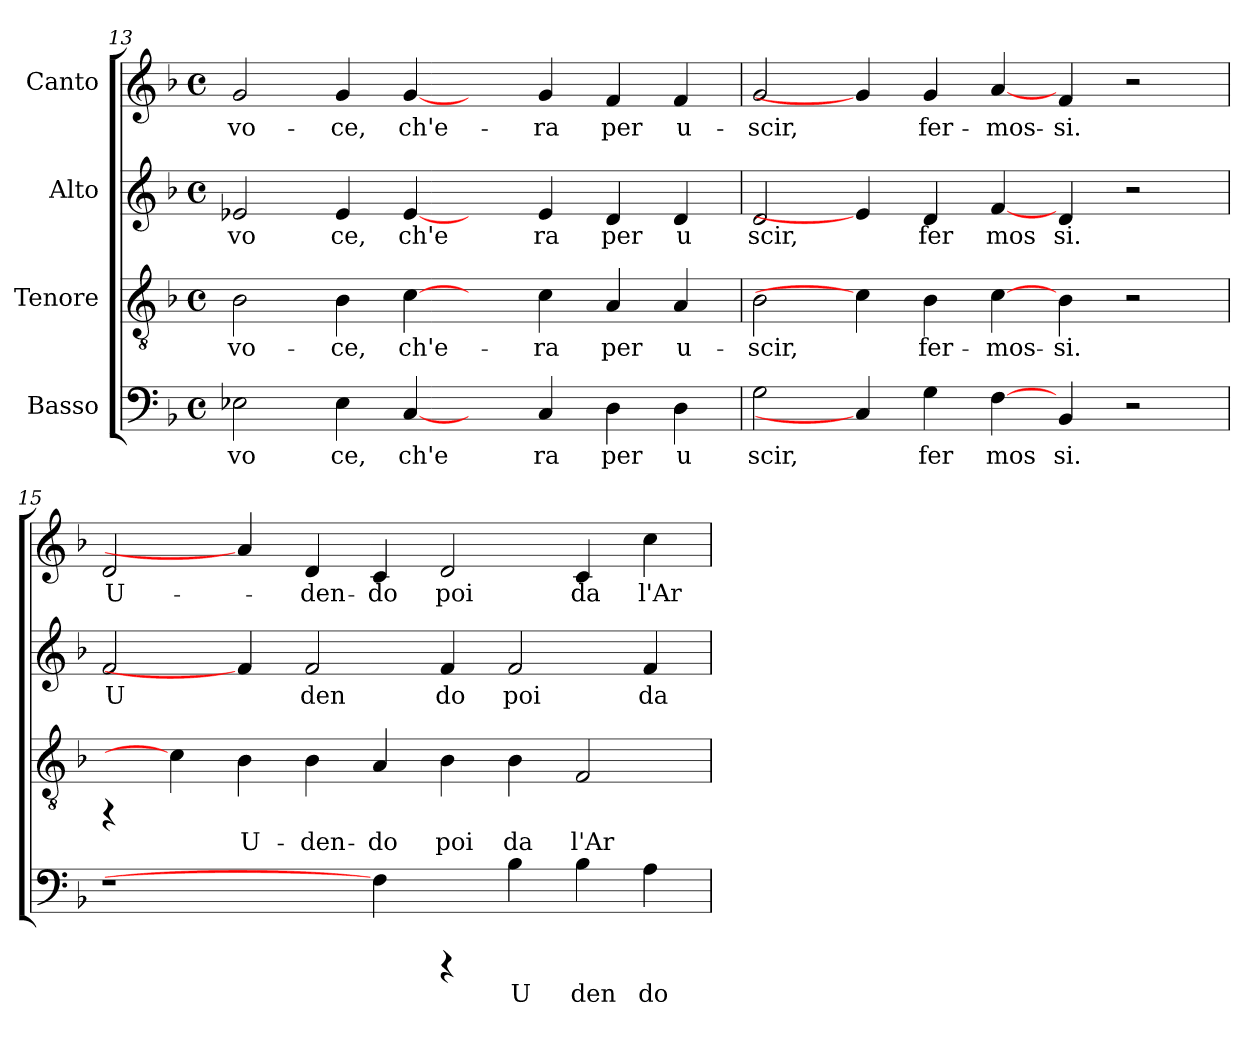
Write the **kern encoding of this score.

**kern	**text	**kern	**text	**kern	**text	**kern	**text
*part4	*part4	*part3	*part3	*part2	*part2	*part1	*part1
*staff4	*staff4	*staff3	*staff3	*staff2	*staff2	*staff1	*staff1
*I"Basso	*	*I"Tenore	*	*I"Alto	*	*I"Canto	*
!!LO:LB:g=z
*clefF4	*	*clefGv2	*	*clefG2	*	*clefG2	*
*k[b-]	*	*k[b-]	*	*k[b-]	*	*k[b-]	*
*F:	*	*F:	*	*F:	*	*F:	*
*M4/4	*	*M4/4	*	*M4/4	*	*M4/4	*
*met(c)	*	*met(c)	*	*met(c)	*	*met(c)	*
=13	=13	=13	=13	=13	=13	=13	=13
!	!LO:LY:b:cj	!	!LO:LY:b:cj	!	!LO:LY:b:cj	!	!LO:LY:b:cj
2E-\	vo	2B-\	vo-	2e-X/	vo	2g/	vo-
!	!LO:LY:b:cj	!	!LO:LY:b:cj	!	!LO:LY:b:cj	!	!LO:LY:b:cj
4E-\	ce,	4B-\	-ce,	4e-/	ce,	4g/	-ce,
!	!LO:LY:b:cj	!	!LO:LY:b:cj	!	!LO:LY:b:cj	!	!LO:LY:b:cj
[4C/	ch'e	[4c\	ch'e-	[4e-/	ch'e	[4g/	ch'e-
4ryy	.	4ryy	.	4ryy	.	4ryy	.
!	!LO:LY:b:cj	!	!LO:LY:b:cj	!	!LO:LY:b:cj	!	!LO:LY:b:cj
4C/	ra	4c\	-ra	4e-/	ra	4g/	-ra
!	!LO:LY:b:cj	!	!LO:LY:b:cj	!	!LO:LY:b:cj	!	!LO:LY:b:cj
4D\	per	4A/	per	4d/	per	4f/	per
!	!LO:LY:b:cj	!	!LO:LY:b:cj	!	!LO:LY:b:cj	!	!LO:LY:b:cj
4D\	u	4A/	u-	4d/	u	4f/	u-
=14	=14	=14	=14	=14	=14	=14	=14
!	!LO:LY:b:cj	!	!LO:LY:b:cj	!	!LO:LY:b:cj	!	!LO:LY:b:cj
2G\	scir,	2B-\	-scir,	2d/	scir,	2g/	-scir,
4C/]	.	4c\]	.	4e-/]	.	4g/]	.
!	!LO:LY:b:cj	!	!LO:LY:b:cj	!	!LO:LY:b:cj	!	!LO:LY:b:cj
4G\	fer	4B-\	fer-	4d/	fer	4g/	fer-
!	!LO:LY:b:cj	!	!LO:LY:b:cj	!	!LO:LY:b:cj	!	!LO:LY:b:cj
[4F\	mos	[4c\	-mos-	[4f/	mos	[4a/	-mos-
!	!LO:LY:b:cj	!	!LO:LY:b:cj	!	!LO:LY:b:cj	!	!LO:LY:b:cj
4BB-/	si.	4B-\	-si.	4d/	si.	4f/	-si.
2r	.	2r	.	2r	.	2r	.
=15	=15	=15	=15	=15	=15	=15	=15
!	!	!	!	!	!LO:LY:b:cj	!	!LO:LY:b:cj
1r	.	4rFF	.	2f/	U	2d/	U-
.	.	4c\]	.	.	.	.	.
!	!	!	!LO:LY:b:cj	!	!	!	!
.	.	4B-\	U-	4f/]	.	4a/]	.
!	!	!	!LO:LY:b:cj	!	!LO:LY:b:cj	!	!LO:LY:b:cj
.	.	4B-\	-den-	2f/	den	4d/	-den-
!	!	!	!LO:LY:b:cj	!	!	!	!LO:LY:b:cj
4F\]	.	4A/	-do	.	.	4c/	-do
!	!	!	!LO:LY:b:cj	!	!LO:LY:b:cj	!	!LO:LY:b:cj
4rCCC	.	4B-\	poi	4f/	do	2d/	poi
!	!LO:LY:b:cj	!	!LO:LY:b:cj	!	!LO:LY:b:cj	!	!
4B-\	U	4B-\	da	2f/	poi	.	.
!	!LO:LY:b:cj	!	!LO:LY:b:cj	!	!	!	!LO:LY:b:cj
4B-\	den	2F/	l'Ar-	.	.	4c/	da
!	!LO:LY:b:cj	!	!	!	!LO:LY:b:cj	!	!LO:LY:b:cj
4A\	do	.	.	4f/	da	4cc\	l'Ar-
=	=	=	=	=	=	=	=
*-	*-	*-	*-	*-	*-	*-	*-
